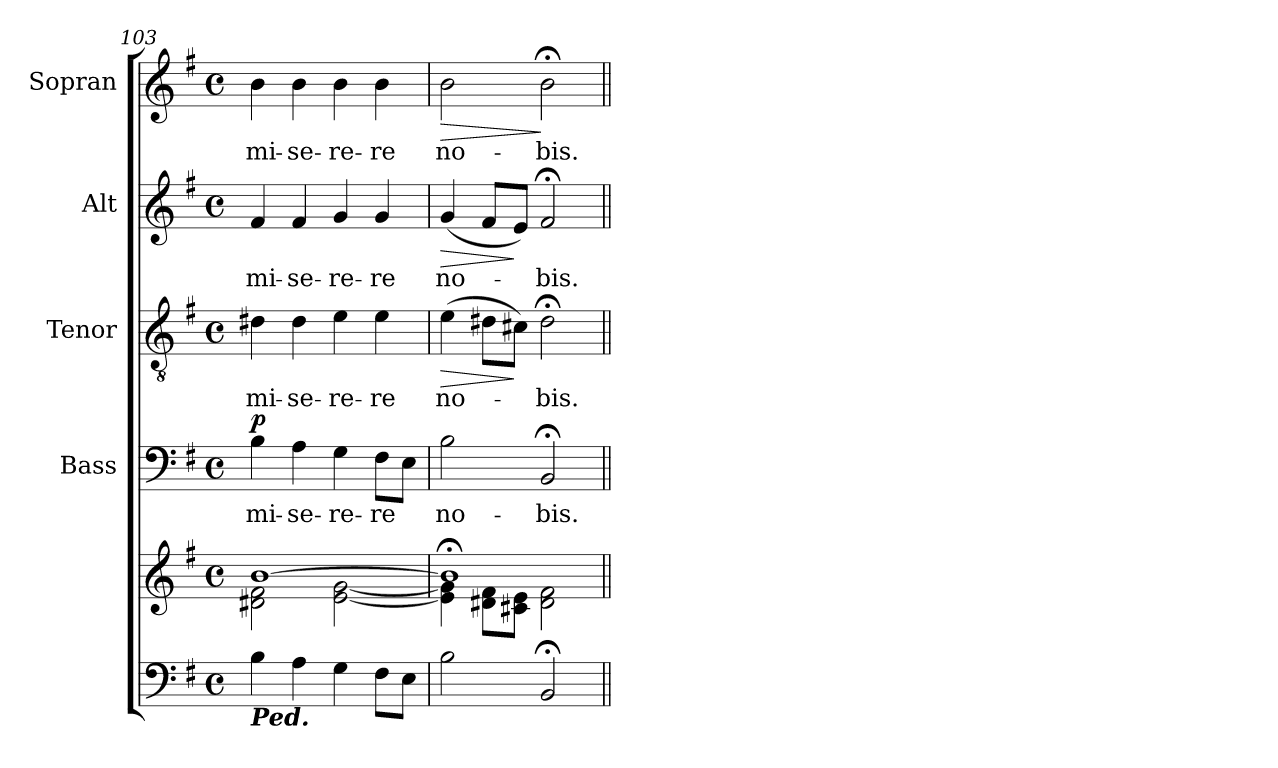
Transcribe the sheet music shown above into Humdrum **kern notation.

**kern	**kern	**kern	**text	**dynam	**kern	**text	**dynam	**kern	**text	**dynam	**kern	**text	**dynam
*part5	*part5	*part4	*part4	*part4	*part3	*part3	*part3	*part2	*part2	*part2	*part1	*part1	*part1
*staff6	*staff5	*staff4	*staff4	*staff4	*staff3	*staff3	*staff3	*staff2	*staff2	*staff2	*staff1	*staff1	*staff1
*	*	*I"Bass	*	*	*I"Tenor	*	*	*I"Alt	*	*	*I"Sopran	*	*
*	*	*I'B.	*	*	*I'T.	*	*	*I'A.	*	*	*I'S.	*	*
*clefF4	*clefG2	*clefF4	*	*	*clefGv2	*	*	*clefG2	*	*	*clefG2	*	*
*k[f#]	*k[f#]	*k[f#]	*	*	*k[f#]	*	*	*k[f#]	*	*	*k[f#]	*	*
*G:	*G:	*G:	*	*	*G:	*	*	*G:	*	*	*G:	*	*
*M4/4	*M4/4	*M4/4	*	*	*M4/4	*	*	*M4/4	*	*	*M4/4	*	*
*met(c)	*met(c)	*met(c)	*	*	*met(c)	*	*	*met(c)	*	*	*met(c)	*	*
=103	=103	=103	=103	=103	=103	=103	=103	=103	=103	=103	=103	=103	=103
*	*^	*	*	*	*	*	*	*	*	*	*	*	*
!LO:TX:b:Bi:t=Ped.	!	!	!	!	!	!	!	!	!	!	!	!	!	!
!	!	!	!	!LO:LY:b	!LO:DY:a	!	!LO:LY:b	!	!	!LO:LY:b	!	!	!LO:LY:b	!
4B\	[>1b	2d#X\ 2f#\	4B\	mi-	p	4d#X\	mi-	.	4f#/	mi-	.	4b\	mi-	.
!	!	!	!	!LO:LY:b	!	!	!LO:LY:b	!	!	!LO:LY:b	!	!	!LO:LY:b	!
4A\	.	.	4A\	-se-	.	4d#\	-se-	.	4f#/	-se-	.	4b\	-se-	.
!	!	!	!	!LO:LY:b	!	!	!LO:LY:b	!	!	!LO:LY:b	!	!	!LO:LY:b	!
4G\	.	[<2e\ [<2g\	4G\	-re-	.	4e\	-re-	.	4g/	-re-	.	4b\	-re-	.
!	!	!	!	!LO:LY:b	!	!	!LO:LY:b	!	!	!LO:LY:b	!	!	!LO:LY:b	!
8F#\L	.	.	8F#\L	-re	.	4e\	-re	.	4g/	-re	.	4b\	-re	.
8E\J	.	.	8E\J	.	.	.	.	.	.	.	.	.	.	.
=104	=104	=104	=104	=104	=104	=104	=104	=104	=104	=104	=104	=104	=104	=104
!	!	!	!	!LO:LY:b	!	!	!LO:LY:b	!LO:HP:b	!	!LO:LY:b	!LO:HP:b	!	!LO:LY:b	!LO:HP:b
2B\	1b;<]	4e\] 4g\]	2B\	no-	.	(>4e\	no-	>	(<4g/	no-	>	2b\	no-	>
.	.	8d#X\ 8f#\L	.	.	.	8d#X\L	.	.	8f#/L	.	.	.	.	.
.	.	8c#X\ 8e\J	.	.	.	8c#X\J)	.	]	8e/J)	.	]	.	.	.
!	!	!	!	!LO:LY:b	!	!	!LO:LY:b	!	!	!LO:LY:b	!	!	!LO:LY:b	!
2BB;</	.	2d#\ 2f#\	2BB;</	-bis.	.	2d#;<\	-bis.	.	2f#;</	-bis.	.	2b;<\	-bis.	]
*	*v	*v	*	*	*	*	*	*	*	*	*	*	*	*
=||	=||	=||	=||	=||	=||	=||	=||	=||	=||	=||	=||	=||	=||
*-	*-	*-	*-	*-	*-	*-	*-	*-	*-	*-	*-	*-	*-
